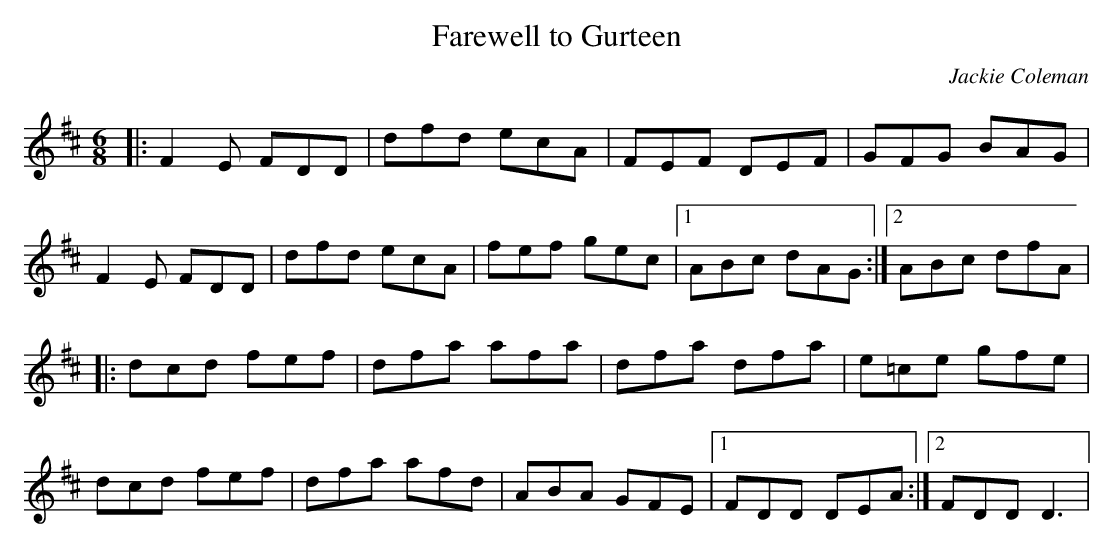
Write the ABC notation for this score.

X:1
T:Farewell to Gurteen
C:Jackie Coleman
M:6/8
L:1/8
K:D
|: F2E FDD | dfd ecA | FEF DEF | GFG BAG |
F2E FDD | dfd ecA | fef gec |1 ABc dAG :|2 ABc dfA |
|: dcd fef | dfa afa | dfa dfa | e=ce gfe |
dcd fef | dfa afd | ABA GFE |1 FDD DEA :|2 FDD D3 |
